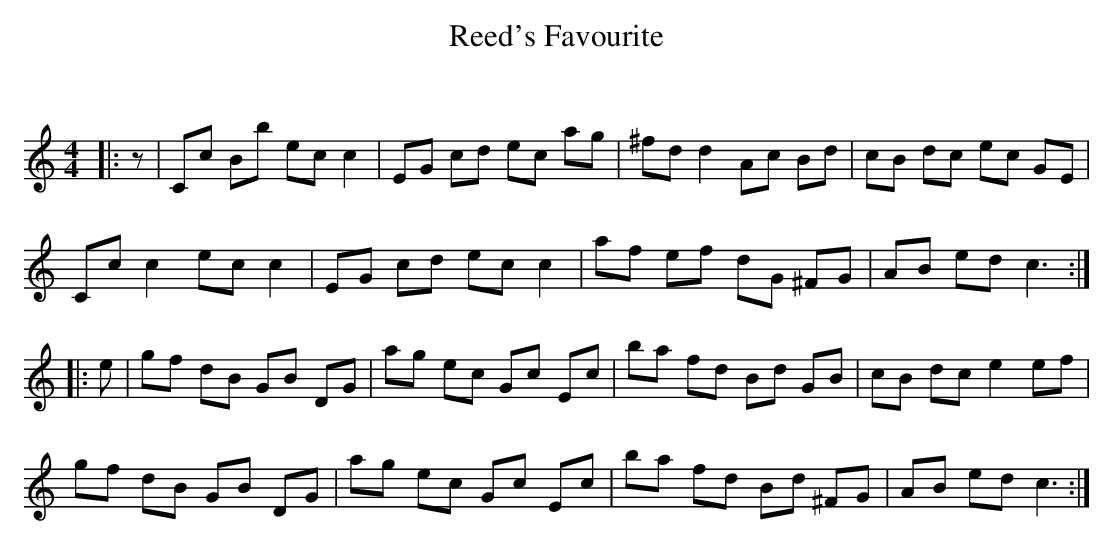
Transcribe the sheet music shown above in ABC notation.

X:1
T: Reed's Favourite
C:
Q: 232
K:C
M:4/4
L:1/8
|:z|Cc Bb ec c2|EG cd ec ag|^fd d2 Ac Bd|cB dc ec GE|
Cc c2 ec c2|EG cd ec c2|af ef dG ^FG|AB ed c3:|
|:e|gf dB GB DG|ag ec Gc Ec|ba fd Bd GB|cB dc e2 ef|
gf dB GB DG|ag ec Gc Ec|ba fd Bd ^FG|AB ed c3:|
